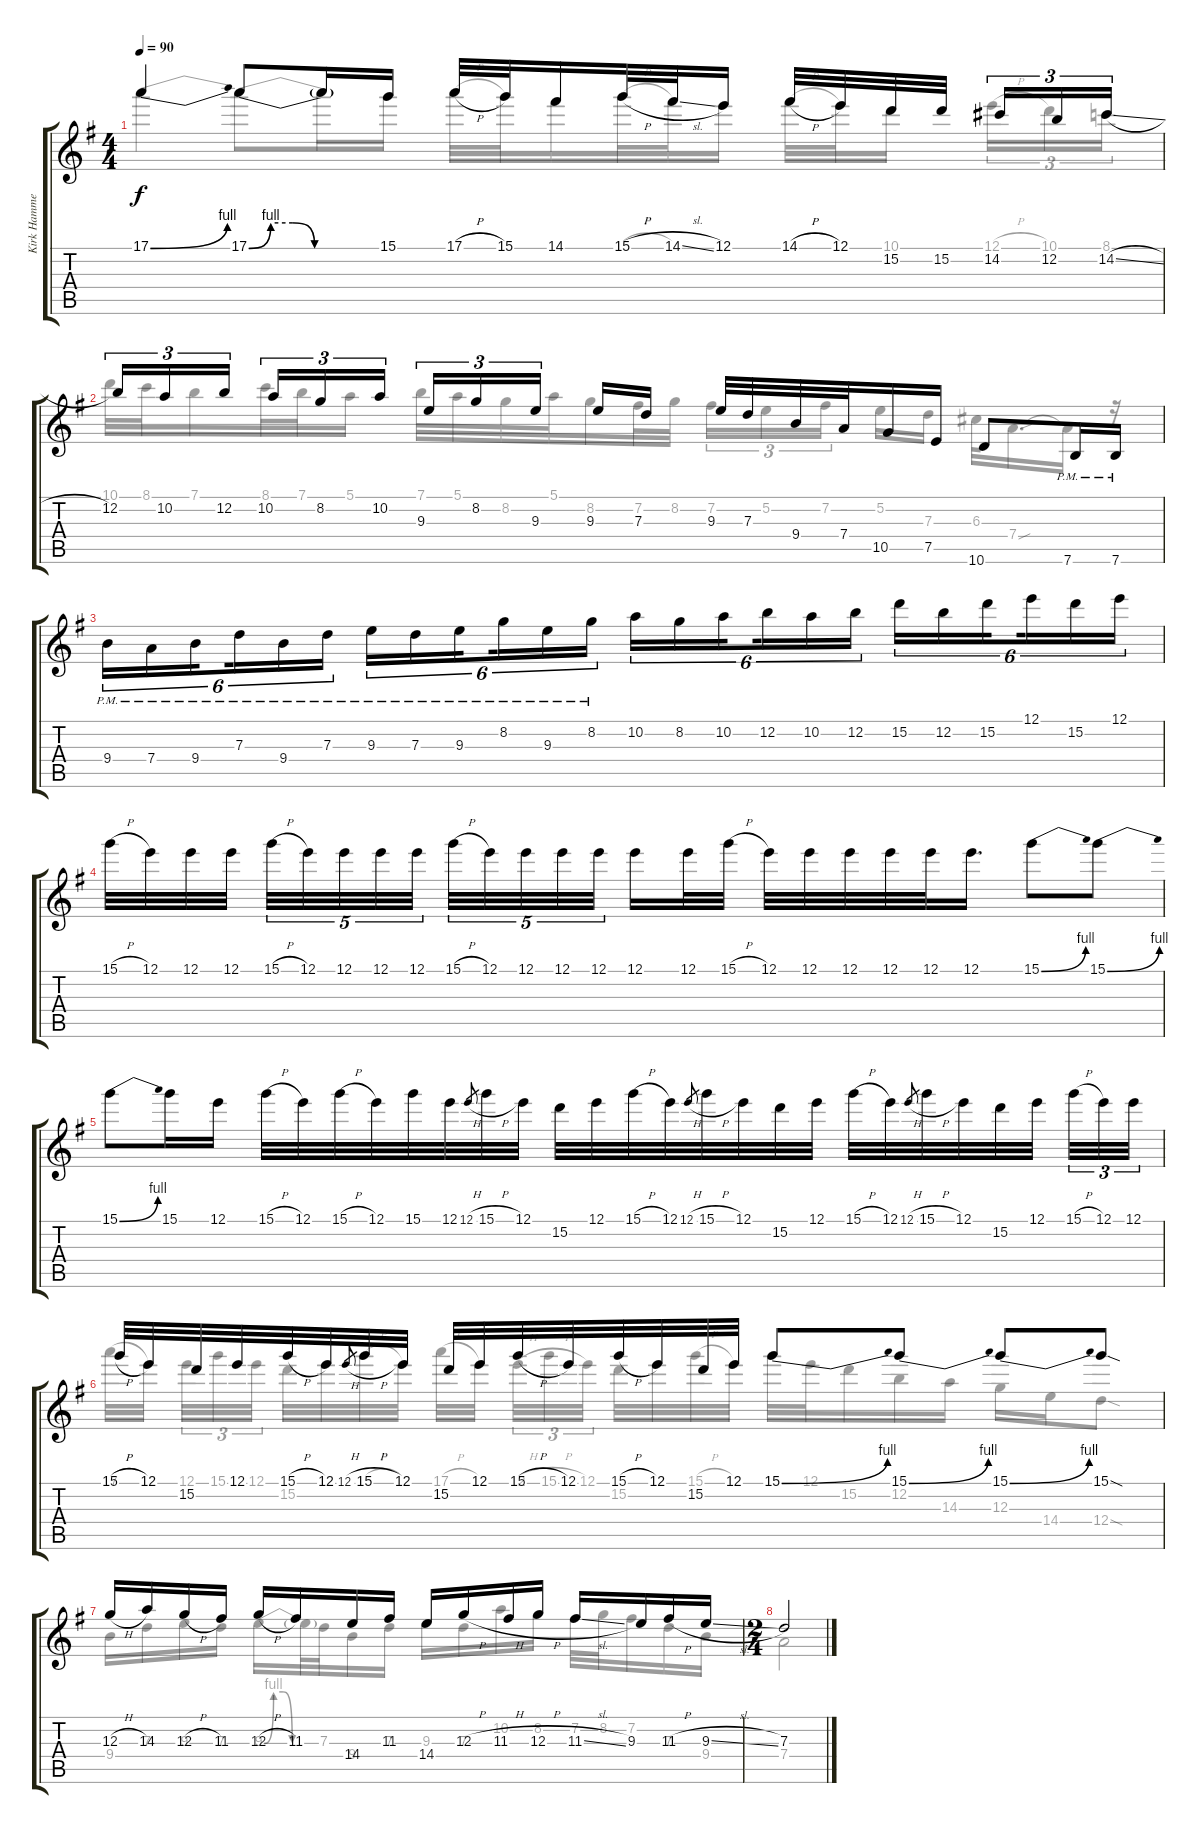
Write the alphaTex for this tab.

\track ("Kirk Hammett" "Kirk Hamme") {instrument distortionguitar}
\staff {score tabs}
\tuning (E4 B3 G3 D3 A2 E2) {hide}
\voice
\ts (4 4)
\tempo 90
\clef g2
\ks eminor
17.1{be (bend 0 0 60 4)}.4{dy f balance 8} 17.1{be (custom 0 0 10 4 20 4 30 0 60 0)}.8 17.1{t}.16 15.1.16 17.1{h}.32 15.1.32 14.1.16 15.1{h}.32 14.1{sl}.32 12.1.16 14.1{h}.32 12.1.32 15.2.32 15.2.32{beam splitsecondary} 14.2.16{tu (3 2)} 12.2.16{tu (3 2)} 14.2{sl}.16{tu (3 2)} |
12.2.16{tu (3 2)} 10.2.16{tu (3 2)} 12.2.16{tu (3 2) beam splitsecondary} 10.2.16{tu (3 2)} 8.2.16{tu (3 2)} 10.2.16{tu (3 2)} 9.3.16{tu (3 2)} 8.2.16{tu (3 2)} 9.3.16{tu (3 2) beam splitsecondary} 9.3.16 7.3.16 9.3.32 7.3.32 9.4.32 7.4.32 10.5.16 7.5.16 10.6.8 7.6{pm}.16 7.6{pm}.16 |
9.4{pm}.16{tu (6 4)} 7.4{pm}.16{tu (6 4)} 9.4{pm}.16{tu (6 4) beam splitsecondary} 7.3{pm}.16{tu (6 4)} 9.4{pm}.16{tu (6 4)} 7.3{pm}.16{tu (6 4)} 9.3{pm}.16{tu (6 4)} 7.3{pm}.16{tu (6 4)} 9.3{pm}.16{tu (6 4) beam splitsecondary} 8.2{pm}.16{tu (6 4)} 9.3{pm}.16{tu (6 4)} 8.2{pm}.16{tu (6 4)} 10.2.16{tu (6 4)} 8.2.16{tu (6 4)} 10.2.16{tu (6 4) beam splitsecondary} 12.2.16{tu (6 4)} 10.2.16{tu (6 4)} 12.2.16{tu (6 4)} 15.2.16{tu (6 4)} 12.2.16{tu (6 4)} 15.2.16{tu (6 4) beam splitsecondary} 12.1.16{tu (6 4)} 15.2.16{tu (6 4)} 12.1.16{tu (6 4)} |
15.1{h}.32 12.1.32 12.1.32 12.1.32{beam splitsecondary} 15.1{h}.32{tu (5 4)} 12.1.32{tu (5 4)} 12.1.32{tu (5 4)} 12.1.32{tu (5 4)} 12.1.32{tu (5 4)} 15.1{h}.32{tu (5 4)} 12.1.32{tu (5 4)} 12.1.32{tu (5 4)} 12.1.32{tu (5 4)} 12.1.32{tu (5 4) beam splitsecondary} 12.1.16 12.1.32 15.1{h}.32 12.1.32 12.1.32 12.1.32 12.1.32 12.1.32 12.1.16{d} 15.1{be (bend 0 0 60 4)}.8 15.1{be (bend 0 0 60 4)}.8 |
15.1{be (bend 0 0 60 4)}.8 15.1.16 12.1.16 15.1{h}.32 12.1.32 15.1{h}.32 12.1.32 15.1.32 12.1.32 12.1{h}.8{gr} 15.1{h}.32 12.1.32 15.2.32 12.1.32 15.1{h}.32 12.1.32 12.1{h}.8{gr} 15.1{h}.32 12.1.32 15.2.32 12.1.32 15.1{h}.32 12.1.32 12.1{h}.8{gr} 15.1{h}.32 12.1.32 15.2.32 12.1.32{beam splitsecondary} 15.1{h}.32{tu (3 2)} 12.1.32{tu (3 2)} 12.1.32{tu (3 2)} |
15.1{h}.32 12.1.32 15.2.32 12.1.32 15.1{h}.32 12.1.32 12.1{h}.8{gr} 15.1{h}.32 12.1.32 15.2.32 12.1.32 15.1{h}.32 12.1.32 15.1{h}.32 12.1.32 15.2.32 12.1.32 15.1{be (bend 0 0 60 4)}.8 15.1{be (bend 0 0 60 4)}.8 15.1{be (bend 0 0 60 4)}.8 15.1{sod}.8 |
12.3{h}.16 14.3.16 12.3{h}.16 11.3.16 12.3{h}.16 11.3.16 14.4.16 11.3.16 14.4.16 12.3{h}.16 11.3{h}.16 12.3{h}.16 11.3{sl}.16 9.3.16 11.3{h}.16 9.3{sl}.16 |
\ts (2 4)
7.3.2
\voice
\clef g2
\ottava regular
\simile none
\ks eminor
17.1{be (bend 0 0 60 4)}.4{dy f} 17.1{be (custom 0 0 10 4 20 4 30 0 60 0)}.8 17.1{t}.16 15.1.16 17.1{h}.32 15.1.32 14.1.16 15.1{h}.32 14.1.32 12.1.16 14.1{h}.32 12.1.32 10.1.16{beam splitsecondary} 12.1{h}.16{tu (3 2)} 10.1.16{tu (3 2)} 8.1.16{tu (3 2)} |
10.1.32 8.1.32 7.1.16 8.1.32 7.1.32 5.1.16 7.1.32 5.1.32 8.2.32 5.1.32 8.2.16 7.2.32 8.2.32 7.2.16{tu (3 2)} 5.2.16{tu (3 2)} 7.2.16{tu (3 2) beam splitsecondary} 5.2.16 7.3.16 6.3.32 7.4{sou}.16{d} 7.4{t}.16 r.16 |
|
|
|
17.1{h}.32 12.1.32{beam splitsecondary} 12.1.32{tu (3 2)} 15.1.32{tu (3 2)} 12.1.32{tu (3 2) beam splitsecondary} 15.2.32 12.1.32 15.1{h}.32 12.1.32 17.1{h}.32 12.1.32{beam splitsecondary} 12.1{h}.32{tu (3 2)} 15.1{h}.32{tu (3 2)} 12.1.32{tu (3 2) beam splitsecondary} 15.2.32 12.1.32 15.1{h}.32 12.1.32 15.1.32 12.1.32 15.2.16 12.2.16 14.3.16 12.3.16 14.4.16 12.4{sod}.8 |
9.4.16 7.3.16 9.3.16 7.3.16 9.3{be (custom 0 0 10 4 20 4 30 0 60 0)}.16 9.3{t}.32 7.3.32 9.4.16 7.3.16 9.3.16 7.3.16 10.2.16 8.2.16 7.2.32 8.2.32 7.2.16 7.3.16 9.4.16 |
7.4.2
